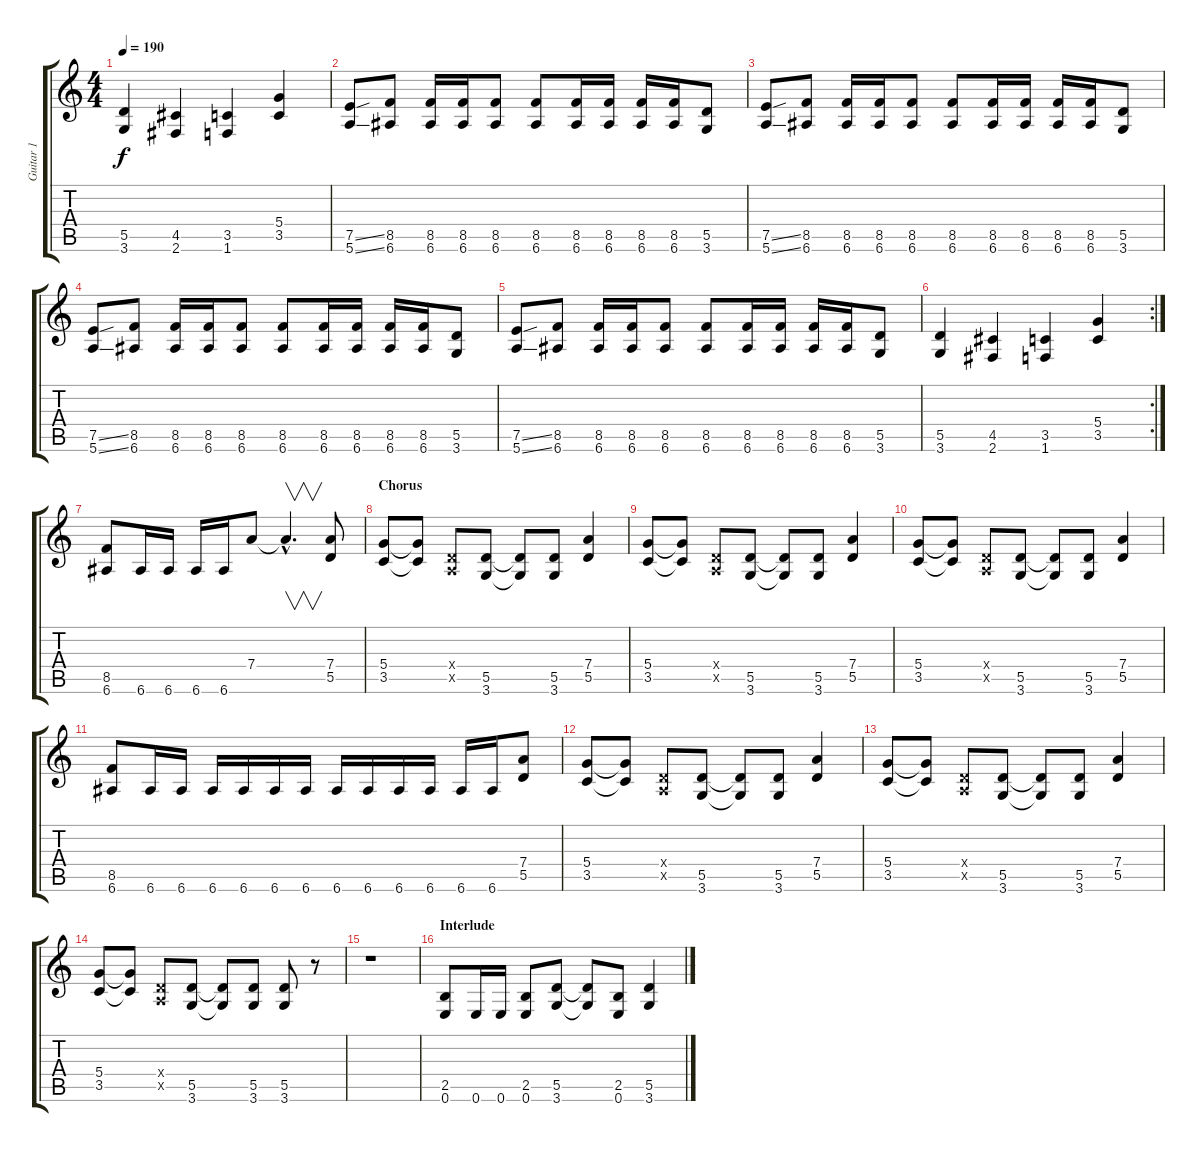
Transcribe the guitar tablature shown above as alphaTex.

\track ("Guitar 1" "Guitar 1") {instrument distortionguitar}
\staff {score tabs}
\tuning (E4 B3 G3 D3 A2 E2) {hide}
\ts (4 4)
\tempo 190
\clef g2
\ks c
(5.5 3.6).4{dy f} (4.5 2.6).4 (3.5 1.6).4 (5.4 3.5).4 |
(7.5{ss} 5.6{ss}).8 (8.5 6.6).8 (8.5 6.6).16 (8.5 6.6).16 (8.5 6.6).8 (8.5 6.6).8 (8.5 6.6).16 (8.5 6.6).16 (8.5 6.6).16 (8.5 6.6).16 (5.5 3.6).8 |
(7.5{ss} 5.6{ss}).8 (8.5 6.6).8 (8.5 6.6).16 (8.5 6.6).16 (8.5 6.6).8 (8.5 6.6).8 (8.5 6.6).16 (8.5 6.6).16 (8.5 6.6).16 (8.5 6.6).16 (5.5 3.6).8 |
(7.5{ss} 5.6{ss}).8 (8.5 6.6).8 (8.5 6.6).16 (8.5 6.6).16 (8.5 6.6).8 (8.5 6.6).8 (8.5 6.6).16 (8.5 6.6).16 (8.5 6.6).16 (8.5 6.6).16 (5.5 3.6).8 |
(7.5{ss} 5.6{ss}).8 (8.5 6.6).8 (8.5 6.6).16 (8.5 6.6).16 (8.5 6.6).8 (8.5 6.6).8 (8.5 6.6).16 (8.5 6.6).16 (8.5 6.6).16 (8.5 6.6).16 (5.5 3.6).8 |
\rc 2
(5.5 3.6).4 (4.5 2.6).4 (3.5 1.6).4 (5.4 3.5).4 |
(8.5 6.6).8 6.6.16 6.6.16 6.6.16 6.6.16 7.4.8 7.4{hac t}.4{v d} (7.4 5.5).8 |
\section ("" "Chorus")
(5.4 3.5).8 (5.4{t} 3.5{t}).8 (0.4{x} 0.5{x}).8 (5.5 3.6).8 (5.5{t} 3.6{t}).8 (5.5 3.6).8 (7.4 5.5).4 |
(5.4 3.5).8 (5.4{t} 3.5{t}).8 (0.4{x} 0.5{x}).8 (5.5 3.6).8 (5.5{t} 3.6{t}).8 (5.5 3.6).8 (7.4 5.5).4 |
(5.4 3.5).8 (5.4{t} 3.5{t}).8 (0.4{x} 0.5{x}).8 (5.5 3.6).8 (5.5{t} 3.6{t}).8 (5.5 3.6).8 (7.4 5.5).4 |
(8.5 6.6).8 6.6.16 6.6.16 6.6.16 6.6.16 6.6.16 6.6.16 6.6.16 6.6.16 6.6.16 6.6.16 6.6.16 6.6.16 (7.4 5.5).8 |
(5.4 3.5).8 (5.4{t} 3.5{t}).8 (0.4{x} 0.5{x}).8 (5.5 3.6).8 (5.5{t} 3.6{t}).8 (5.5 3.6).8 (7.4 5.5).4 |
(5.4 3.5).8 (5.4{t} 3.5{t}).8 (0.4{x} 0.5{x}).8 (5.5 3.6).8 (5.5{t} 3.6{t}).8 (5.5 3.6).8 (7.4 5.5).4 |
(5.4 3.5).8 (5.4{t} 3.5{t}).8 (0.4{x} 0.5{x}).8 (5.5 3.6).8 (5.5{t} 3.6{t}).8 (5.5 3.6).8 (5.5 3.6).8 r.8 |
r.1 |
\section ("" "Interlude")
(2.5 0.6).8 0.6.16 0.6.16 (2.5 0.6).8 (5.5 3.6).8 (5.5{t} 3.6{t}).8 (2.5 0.6).8 (5.5 3.6).4
